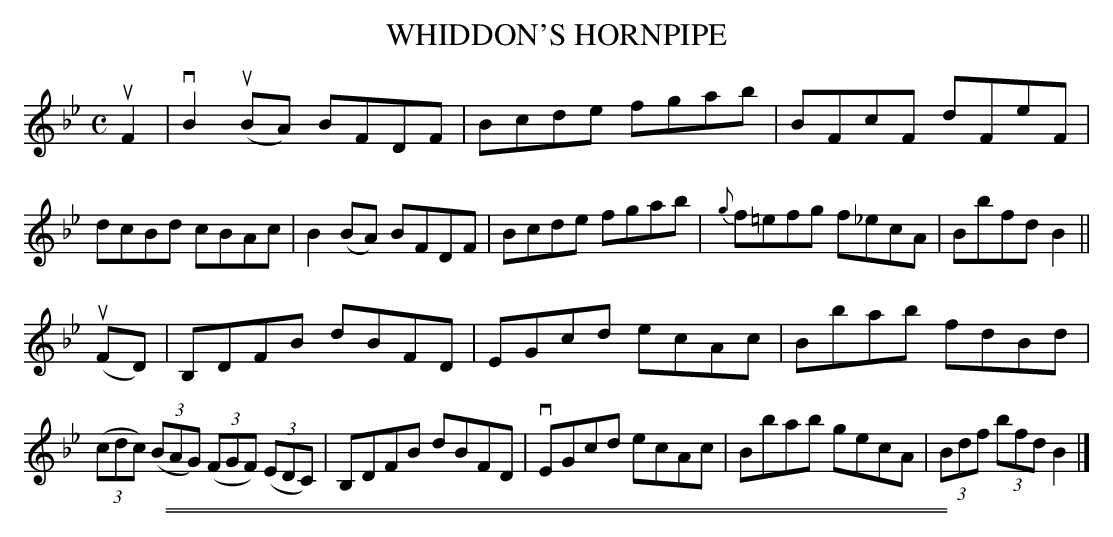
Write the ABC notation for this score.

X:1
T: WHIDDON'S HORNPIPE
M: C
L: 1/8
K: Bb
uF2 |\
vB2(uBA) BFDF | Bcde fgab | BFcF dFeF | dcBd cBAc |\
B2(BA) BFDF | Bcde fgab | {g}f=efg f_ecA | Bbfd B2 ||
(uFD) |\
B,DFB dBFD | EGcd ecAc | Bbab fdBd | (3(cdc) (3(BAG) (3(FGF) (3(EDC) |\
B,DFB dBFD | vEGcd ecAc | Bbab gecA | (3Bdf (3bfd B2 |]
